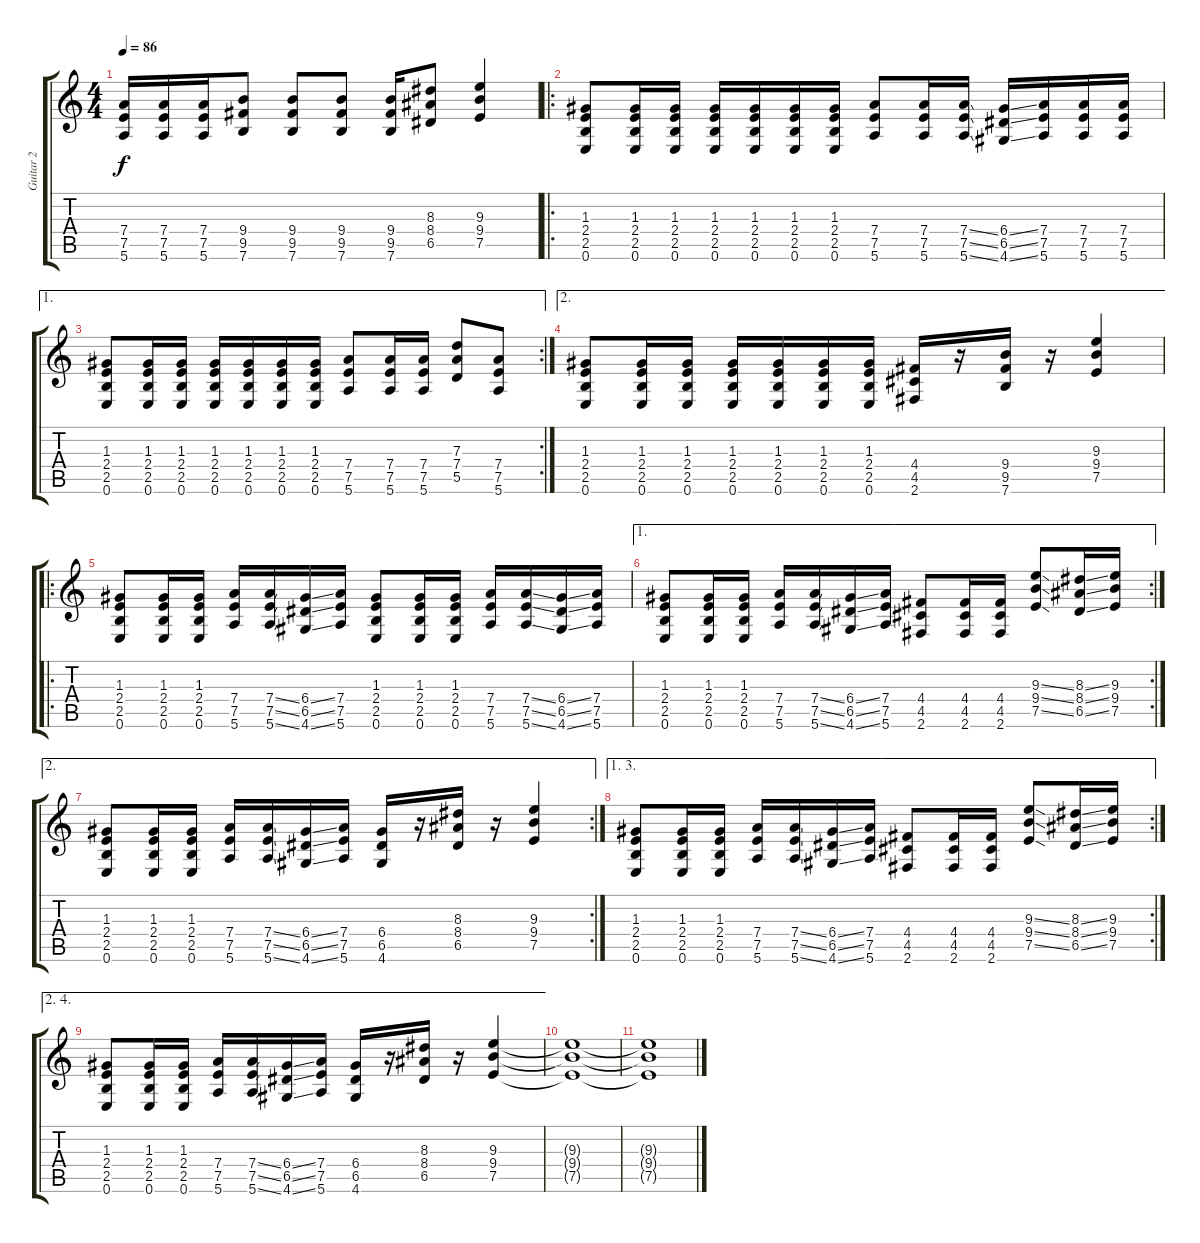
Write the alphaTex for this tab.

\track ("Guitar 2" "Guitar 2") {instrument overdrivenguitar}
\staff {score tabs}
\tuning (E4 B3 G3 D3 A2 E2) {hide}
\ts (4 4)
\tempo 86
\clef g2
\ks c
(7.4 7.5 5.6).16{dy f} (7.4 7.5 5.6).16 (7.4 7.5 5.6).16 (9.4 9.5 7.6).8 (9.4 9.5 7.6).8 (9.4 9.5 7.6).8 (9.4 9.5 7.6).16 (8.3 8.4 6.5).8 (9.3 9.4 7.5).4 |
\ro
(1.3 2.4 2.5 0.6).8 (1.3 2.4 2.5 0.6).16 (1.3 2.4 2.5 0.6).16 (1.3 2.4 2.5 0.6).16 (1.3 2.4 2.5 0.6).16 (1.3 2.4 2.5 0.6).16 (1.3 2.4 2.5 0.6).16 (7.4 7.5 5.6).8 (7.4 7.5 5.6).16 (7.4{ss} 7.5{ss} 5.6{ss}).16 (6.4{ss} 6.5{ss} 4.6{ss}).16 (7.4 7.5 5.6).16 (7.4 7.5 5.6).16 (7.4 7.5 5.6).16 |
\ae 1
\rc 2
(1.3 2.4 2.5 0.6).8 (1.3 2.4 2.5 0.6).16 (1.3 2.4 2.5 0.6).16 (1.3 2.4 2.5 0.6).16 (1.3 2.4 2.5 0.6).16 (1.3 2.4 2.5 0.6).16 (1.3 2.4 2.5 0.6).16 (7.4 7.5 5.6).8 (7.4 7.5 5.6).16 (7.4 7.5 5.6).16 (7.3 7.4 5.5).8 (7.4 7.5 5.6).8 |
\ae 2
(1.3 2.4 2.5 0.6).8 (1.3 2.4 2.5 0.6).16 (1.3 2.4 2.5 0.6).16 (1.3 2.4 2.5 0.6).16 (1.3 2.4 2.5 0.6).16 (1.3 2.4 2.5 0.6).16 (1.3 2.4 2.5 0.6).16 (4.4 4.5 2.6).16 r.16 (9.4 9.5 7.6).16 r.16 (9.3 9.4 7.5).4 |
\ro
(1.3 2.4 2.5 0.6).8 (1.3 2.4 2.5 0.6).16 (1.3 2.4 2.5 0.6).16 (7.4 7.5 5.6).16 (7.4{ss} 7.5{ss} 5.6{ss}).16 (6.4{ss} 6.5{ss} 4.6{ss}).16 (7.4 7.5 5.6).16 (1.3 2.4 2.5 0.6).8 (1.3 2.4 2.5 0.6).16 (1.3 2.4 2.5 0.6).16 (7.4 7.5 5.6).16 (7.4{ss} 7.5{ss} 5.6{ss}).16 (6.4{ss} 6.5{ss} 4.6{ss}).16 (7.4 7.5 5.6).16 |
\ae 1
\rc 2
(1.3 2.4 2.5 0.6).8 (1.3 2.4 2.5 0.6).16 (1.3 2.4 2.5 0.6).16 (7.4 7.5 5.6).16 (7.4{ss} 7.5{ss} 5.6{ss}).16 (6.4{ss} 6.5{ss} 4.6{ss}).16 (7.4 7.5 5.6).16 (4.4 4.5 2.6).8 (4.4 4.5 2.6).16 (4.4 4.5 2.6).16 (9.3{ss} 9.4{ss} 7.5{ss}).8 (8.3{ss} 8.4{ss} 6.5{ss}).16 (9.3 9.4 7.5).16 |
\ae 2
\rc 2
(1.3 2.4 2.5 0.6).8 (1.3 2.4 2.5 0.6).16 (1.3 2.4 2.5 0.6).16 (7.4 7.5 5.6).16 (7.4{ss} 7.5{ss} 5.6{ss}).16 (6.4{ss} 6.5{ss} 4.6{ss}).16 (7.4 7.5 5.6).16 (6.4 6.5 4.6).16 r.16 (8.3 8.4 6.5).16 r.16 (9.3 9.4 7.5).4 |
\ae (1 3)
\rc 2
(1.3 2.4 2.5 0.6).8 (1.3 2.4 2.5 0.6).16 (1.3 2.4 2.5 0.6).16 (7.4 7.5 5.6).16 (7.4{ss} 7.5{ss} 5.6{ss}).16 (6.4{ss} 6.5{ss} 4.6{ss}).16 (7.4 7.5 5.6).16 (4.4 4.5 2.6).8 (4.4 4.5 2.6).16 (4.4 4.5 2.6).16 (9.3{ss} 9.4{ss} 7.5{ss}).8 (8.3{ss} 8.4{ss} 6.5{ss}).16 (9.3 9.4 7.5).16 |
\ae (2 4)
(1.3 2.4 2.5 0.6).8 (1.3 2.4 2.5 0.6).16 (1.3 2.4 2.5 0.6).16 (7.4 7.5 5.6).16 (7.4{ss} 7.5{ss} 5.6{ss}).16 (6.4{ss} 6.5{ss} 4.6{ss}).16 (7.4 7.5 5.6).16 (6.4 6.5 4.6).16 r.16 (8.3 8.4 6.5).16 r.16 (9.3 9.4 7.5).4 |
(9.3{t} 9.4{t} 7.5{t}).1{volume 0} |
(9.3{t} 9.4{t} 7.5{t}).1
